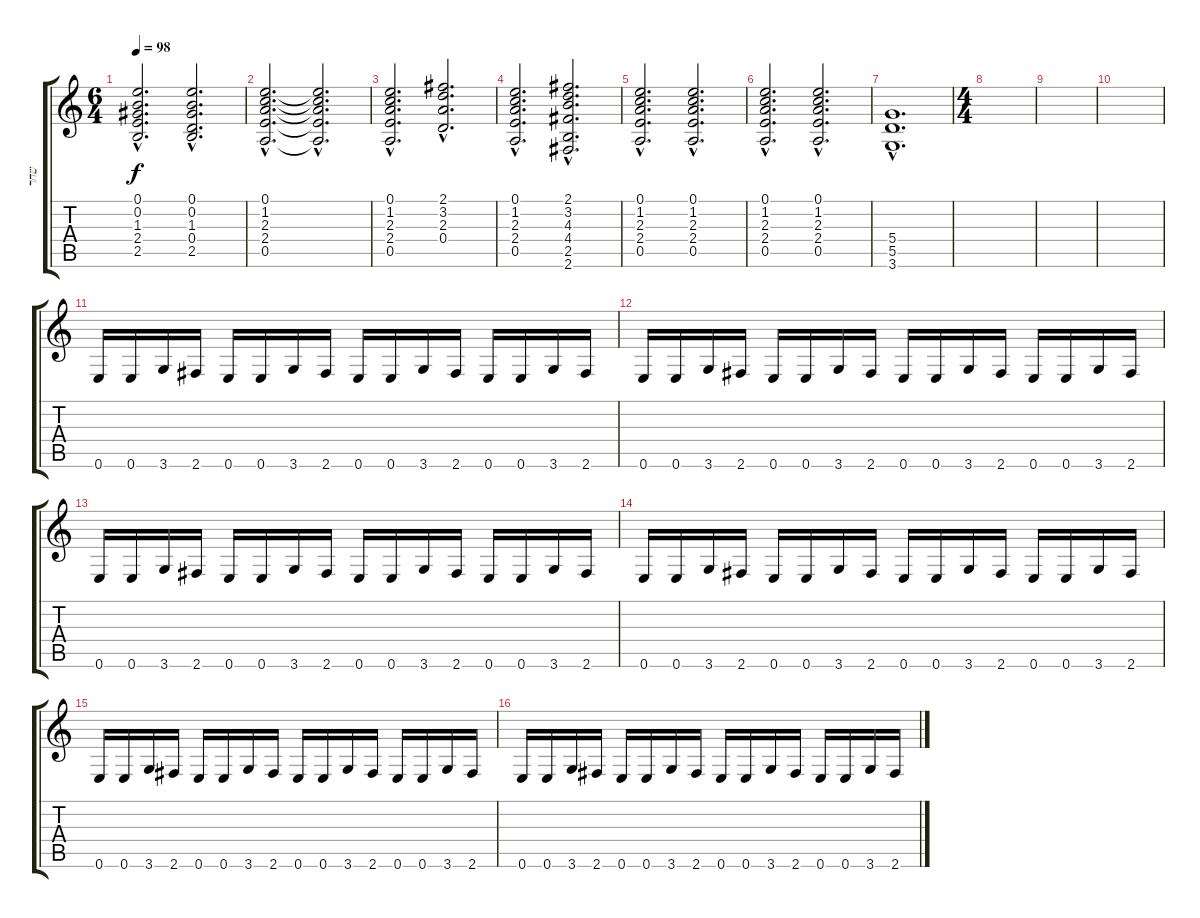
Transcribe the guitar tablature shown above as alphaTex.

\track ("שחר" "שחר") {instrument distortionguitar}
\staff {score tabs}
\tuning (E4 B3 G3 D3 A2 E2) {hide}
\ts (6 4)
\tempo 98
\clef g2
\ks c
(0.1{hac} 0.2{hac} 1.3{hac} 2.4{hac} 2.5{hac}).2{d dy f} (0.1{hac} 0.2{hac} 1.3{hac} 0.4{hac} 2.5{hac}).2{d} |
(0.1{hac} 1.2{hac} 2.3{hac} 2.4{hac} 0.5{hac}).2{d} (0.1{hac t} 1.2{hac t} 2.3{hac t} 2.4{hac t} 0.5{hac t}).2{d} |
(0.1{hac} 1.2{hac} 2.3{hac} 2.4{hac} 0.5{hac}).2{d} (2.1{hac} 3.2{hac} 2.3{hac} 0.4{hac}).2{d} |
(0.1{hac} 1.2{hac} 2.3{hac} 2.4{hac} 0.5{hac}).2{d} (2.1{hac} 3.2{hac} 4.3{hac} 4.4{hac} 2.5{hac} 2.6{hac}).2{d} |
(0.1{hac} 1.2{hac} 2.3{hac} 2.4{hac} 0.5{hac}).2{d} (0.1{hac} 1.2{hac} 2.3{hac} 2.4{hac} 0.5{hac}).2{d} |
(0.1{hac} 1.2{hac} 2.3{hac} 2.4{hac} 0.5{hac}).2{d} (0.1{hac} 1.2{hac} 2.3{hac} 2.4{hac} 0.5{hac}).2{d} |
(5.4{hac} 5.5{hac} 3.6{hac}).1{d} |
\ts (4 4)
|
|
|
0.6.16 0.6.16 3.6.16 2.6.16 0.6.16 0.6.16 3.6.16 2.6.16 0.6.16 0.6.16 3.6.16 2.6.16 0.6.16 0.6.16 3.6.16 2.6.16 |
0.6.16 0.6.16 3.6.16 2.6.16 0.6.16 0.6.16 3.6.16 2.6.16 0.6.16 0.6.16 3.6.16 2.6.16 0.6.16 0.6.16 3.6.16 2.6.16 |
0.6.16 0.6.16 3.6.16 2.6.16 0.6.16 0.6.16 3.6.16 2.6.16 0.6.16 0.6.16 3.6.16 2.6.16 0.6.16 0.6.16 3.6.16 2.6.16 |
0.6.16 0.6.16 3.6.16 2.6.16 0.6.16 0.6.16 3.6.16 2.6.16 0.6.16 0.6.16 3.6.16 2.6.16 0.6.16 0.6.16 3.6.16 2.6.16 |
0.6.16 0.6.16 3.6.16 2.6.16 0.6.16 0.6.16 3.6.16 2.6.16 0.6.16 0.6.16 3.6.16 2.6.16 0.6.16 0.6.16 3.6.16 2.6.16 |
0.6.16 0.6.16 3.6.16 2.6.16 0.6.16 0.6.16 3.6.16 2.6.16 0.6.16 0.6.16 3.6.16 2.6.16 0.6.16 0.6.16 3.6.16 2.6.16
